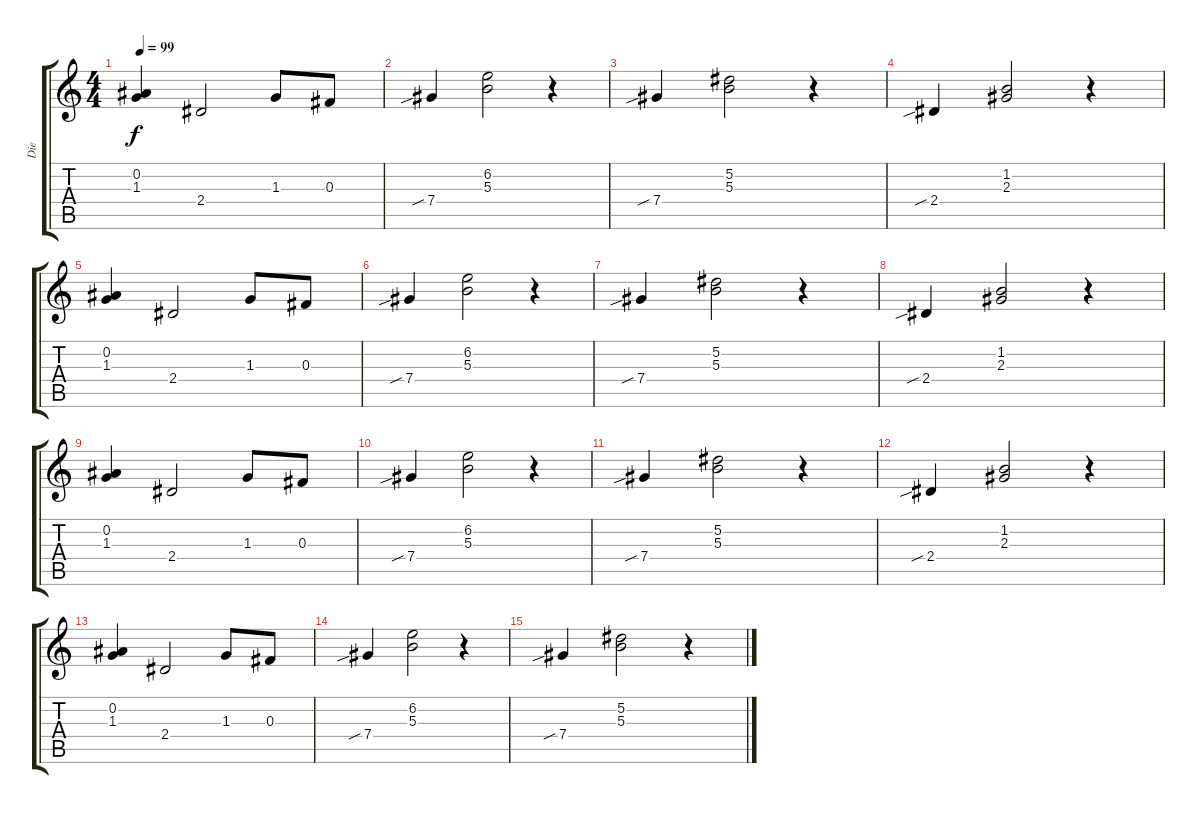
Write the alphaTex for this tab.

\track ("Die" "Die") {instrument electricguitarclean}
\staff {score tabs}
\tuning (Eb4 Bb3 Gb3 Db3 Ab2 Db2) {hide}
\ts (4 4)
\tempo 99
\clef g2
\ks c
(0.2 1.3).4{dy f} 2.4.2 1.3.8 0.3.8 |
7.4{sib}.4 (6.2 5.3).2 r.4 |
7.4{sib}.4 (5.2 5.3).2 r.4 |
2.4{sib}.4 (1.2 2.3).2 r.4 |
(0.2 1.3).4 2.4.2 1.3.8 0.3.8 |
7.4{sib}.4 (6.2 5.3).2 r.4 |
7.4{sib}.4 (5.2 5.3).2 r.4 |
2.4{sib}.4 (1.2 2.3).2 r.4 |
(0.2 1.3).4 2.4.2 1.3.8 0.3.8 |
7.4{sib}.4 (6.2 5.3).2 r.4 |
7.4{sib}.4 (5.2 5.3).2 r.4 |
2.4{sib}.4 (1.2 2.3).2 r.4 |
(0.2 1.3).4 2.4.2 1.3.8 0.3.8 |
7.4{sib}.4 (6.2 5.3).2 r.4 |
7.4{sib}.4 (5.2 5.3).2 r.4
